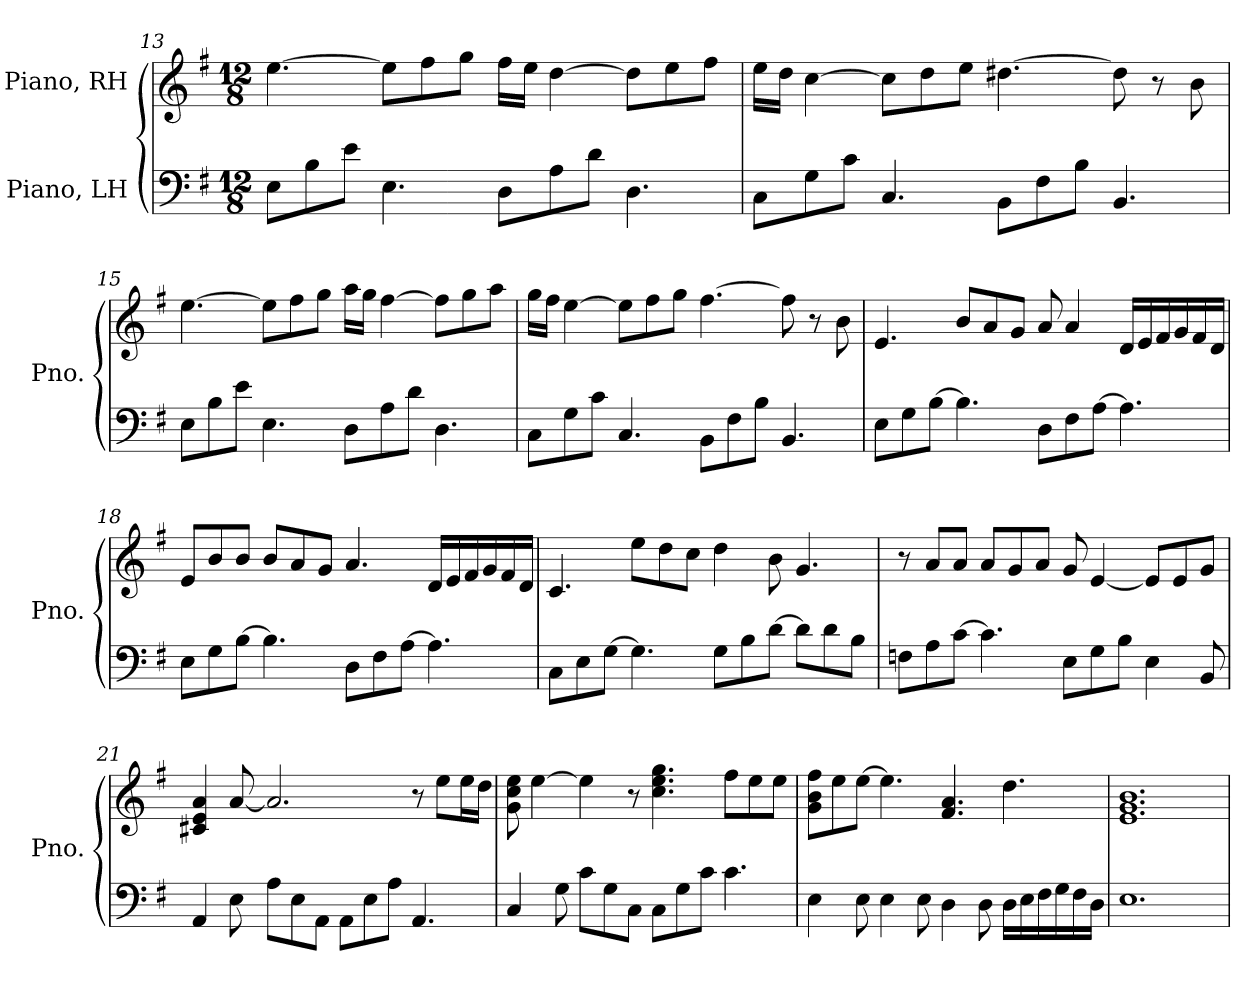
**kern	**kern
*part2	*part1
*staff2	*staff1
*I"Piano, LH	*I"Piano, RH
*I'Pno.	*I'Pno.
*clefF4	*clefG2
*k[f#]	*k[f#]
*M12/8	*M12/8
=13	=13
8E\L	[4.ee\
8B\	.
8e\J	.
4.E\	8ee\L]
.	8ff#\
.	8gg\J
8D\L	16ff#\LL
.	16ee\JJ
8A\	[4dd\
8d\J	.
4.D\	8dd\L]
.	8ee\
.	8ff#\J
=14	=14
8C\L	16ee\LL
.	16dd\JJ
8G\	[4cc\
8c\J	.
4.C/	8cc\L]
.	8dd\
.	8ee\J
8BB\L	[4.dd#X\
8F#\	.
8B\J	.
4.BB/	8dd#\]
.	8r
.	8b\
!!LO:LB:g=z
=15	=15
8E\L	[4.ee\
8B\	.
8e\J	.
4.E\	8ee\L]
.	8ff#\
.	8gg\J
8D\L	16aa\LL
.	16gg\JJ
8A\	[4ff#\
8d\J	.
4.D\	8ff#\L]
.	8gg\
.	8aa\J
=16	=16
8C\L	16gg\LL
.	16ff#\JJ
8G\	[4ee\
8c\J	.
4.C/	8ee\L]
.	8ff#\
.	8gg\J
8BB\L	[4.ff#\
8F#\	.
8B\J	.
4.BB/	8ff#\]
.	8r
.	8b\
=17	=17
8E\L	4.e/
8G\	.
[8B\J	.
4.B\]	8b/L
.	8a/
.	8g/J
8D\L	8a/
8F#\	4a/
[8A\J	.
4.A\]	16d/LL
.	16e/
.	16f#/
.	16g/
.	16f#/
.	16d/JJ
!!LO:PB:g=z
=18	=18
8E\L	8e/L
8G\	8b/
[8B\J	8b/J
4.B\]	8b/L
.	8a/
.	8g/J
8D\L	4.a/
8F#\	.
[8A\J	.
4.A\]	16d/LL
.	16e/
.	16f#/
.	16g/
.	16f#/
.	16d/JJ
=19	=19
8C\L	4.c/
8E\	.
[8G\J	.
4.G\]	8ee\L
.	8dd\
.	8cc\J
8G\L	4dd\
8B\	.
[8d\J	8b\
8d\L]	4.g/
8d\	.
8B\J	.
=20	=20
8Fn\L	8r
8A\	8a/L
[8c\J	8a/J
4.c\]	8a/L
.	8g/
.	8a/J
8E\L	8g/
8G\	[4e/
8B\J	.
4E\	8e/L]
.	8e/
8BB/	8g/J
!!LO:LB:g=z
=21	=21
4AA/	4c#X/ 4e/ 4a/
8E\	[8a/
8A\L	2.a/]
8E\	.
8AA\J	.
8AA\L	.
8E\	.
8A\J	.
4.AA/	8r
.	8ee\L
.	16ee\L
.	16dd\JJ
=22	=22
4C/	8g\ 8cc\ 8ee\
.	[4ee\
8G\	.
8c\L	4ee\]
8G\	.
8C\J	8r
8C\L	4.cc\ 4.ee\ 4.gg\
8G\	.
8c\J	.
4.c\	8ff#\L
.	8ee\
.	8ee\J
=23	=23
4E\	8g\ 8b\ 8ff#\L
.	8ee\
8E\	[8ee\J
4E\	4.ee\]
8E\	.
4D\	4.f#/ 4.a/
8D\	.
16D\LL	4.dd\
16E\	.
16F#\	.
16G\	.
16F#\	.
16D\JJ	.
=24	=24
1.E	1.e 1.g 1.b
=	=
*-	*-
